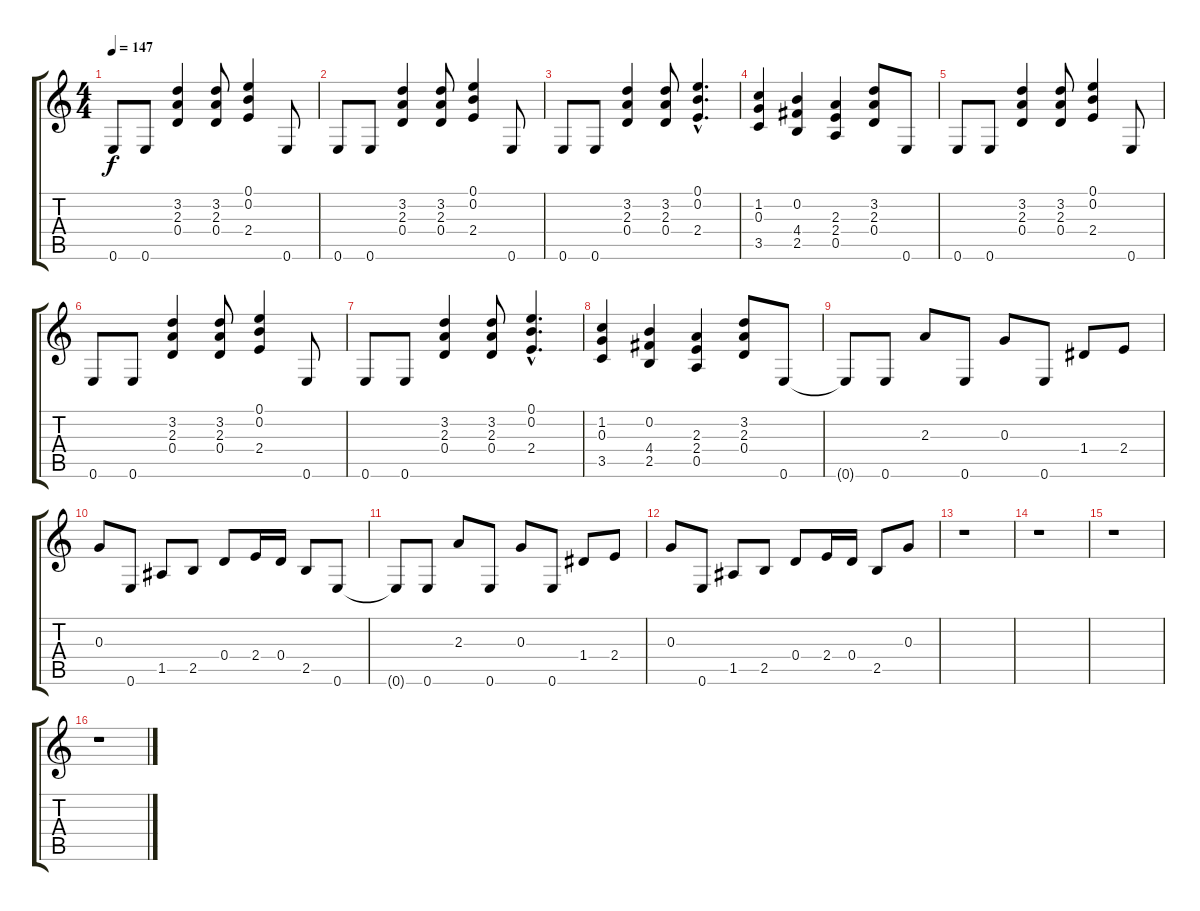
\track "" {instrument distortionguitar}
\staff {score tabs}
\tuning (E4 B3 G3 D3 A2 E2) {hide}
\ts (4 4)
\tempo 147
\clef g2
\ks c
0.6.8{dy f} 0.6.8 (3.2 2.3 0.4).4 (3.2 2.3 0.4).8 (0.1 0.2 2.4).4 0.6.8 |
0.6.8 0.6.8 (3.2 2.3 0.4).4 (3.2 2.3 0.4).8 (0.1 0.2 2.4).4 0.6.8 |
0.6.8 0.6.8 (3.2 2.3 0.4).4 (3.2 2.3 0.4).8 (0.1{hac} 0.2{hac} 2.4{hac}).4{d} |
(1.2 0.3 3.5).4 (0.2 4.4 2.5).4 (2.3 2.4 0.5).4 (3.2 2.3 0.4).8 0.6.8 |
0.6.8 0.6.8 (3.2 2.3 0.4).4 (3.2 2.3 0.4).8 (0.1 0.2 2.4).4 0.6.8 |
0.6.8 0.6.8 (3.2 2.3 0.4).4 (3.2 2.3 0.4).8 (0.1 0.2 2.4).4 0.6.8 |
0.6.8 0.6.8 (3.2 2.3 0.4).4 (3.2 2.3 0.4).8 (0.1{hac} 0.2{hac} 2.4{hac}).4{d} |
(1.2 0.3 3.5).4 (0.2 4.4 2.5).4 (2.3 2.4 0.5).4 (3.2 2.3 0.4).8 0.6.8 |
0.6{t}.8 0.6.8 2.3.8 0.6.8 0.3.8 0.6.8 1.4.8 2.4.8 |
0.3.8 0.6.8 1.5.8 2.5.8 0.4.8 2.4.16 0.4.16 2.5.8 0.6.8 |
0.6{t}.8 0.6.8 2.3.8 0.6.8 0.3.8 0.6.8 1.4.8 2.4.8 |
0.3.8 0.6.8 1.5.8 2.5.8 0.4.8 2.4.16 0.4.16 2.5.8 0.3.8 |
r.1 |
r.1 |
r.1 |
r.1
